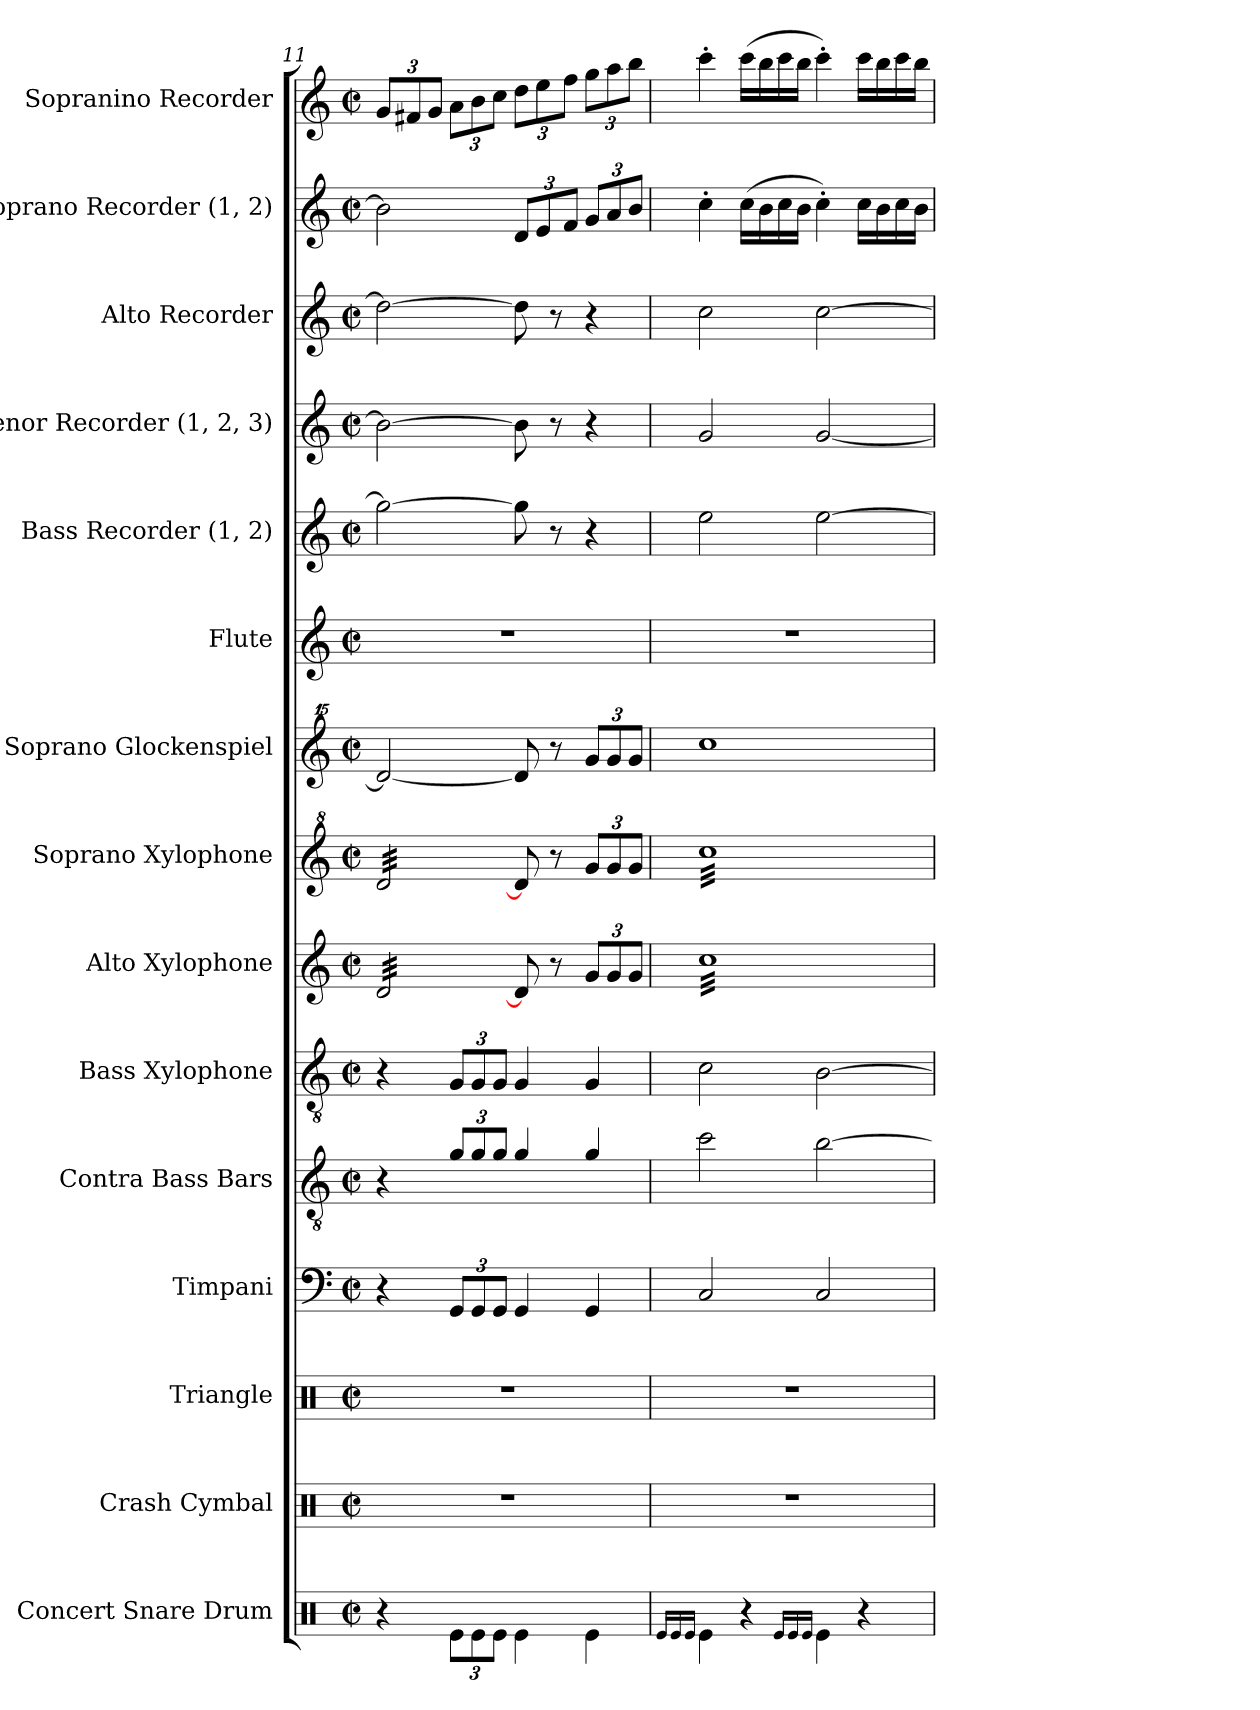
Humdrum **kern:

**kern	**kern	**kern	**kern	**kern	**kern	**kern	**kern	**kern	**kern	**kern	**kern	**kern	**kern	**kern
*part15	*part14	*part13	*part12	*part11	*part10	*part9	*part8	*part7	*part6	*part5	*part4	*part3	*part2	*part1
*staff15	*staff14	*staff13	*staff12	*staff11	*staff10	*staff9	*staff8	*staff7	*staff6	*staff5	*staff4	*staff3	*staff2	*staff1
*I"Concert Snare Drum	*I"Crash Cymbal	*I"Triangle	*I"Timpani	*I"Contra  Bass  Bars	*I"Bass  Xylophone	*I"Alto  Xylophone	*I"Soprano  Xylophone	*I"Soprano  Glockenspiel	*I"Flute	*I"Bass  Recorder (1, 2)	*I"Tenor  Recorder (1, 2, 3)	*I"Alto  Recorder	*I"Soprano  Recorder (1, 2)	*I"Sopranino  Recorder
*I'Con. Sn.	*I'Cr. Cym.	*I'Trgl.	*I'Timp.	*I'CBB	*I'BX	*I'AX	*I'SX	*I'SG	*I'Fl.	*I'B. Rec.	*I'T. Rec.	*I'A. Rec.	*I'S. Rec.	*I'So. R
*clefX	*clefX	*clefX	*clefF4	*clefGv2	*clefGv2	*clefG2	*clefG^2	*clefG^^2	*clefG2	*clefG2	*clefG2	*clefG2	*clefG2	*clefG2
*	*	*	*	*ITrd14c24	*	*	*	*	*	*ITrd7c12	*	*	*ITrd-7c-12	*ITrd-7c-12
*k[]	*k[]	*k[]	*k[]	*k[]	*k[]	*k[]	*k[]	*k[]	*k[]	*k[]	*k[]	*k[]	*k[]	*k[]
*M2/2	*M2/2	*M2/2	*M2/2	*M2/2	*M2/2	*M2/2	*M2/2	*M2/2	*M2/2	*M2/2	*M2/2	*M2/2	*M2/2	*M2/2
*met(c|)	*met(c|)	*met(c|)	*met(c|)	*met(c|)	*met(c|)	*met(c|)	*met(c|)	*met(c|)	*met(c|)	*met(c|)	*met(c|)	*met(c|)	*met(c|)	*met(c|)
*	*	*	*	*	*	*	*	*	*	*	*	*	*	*Xbrackettup
=11	=11	=11	=11	=11	=11	=11	=11	=11	=11	=11	=11	=11	=11	=11
*	*	*	*	*	*	*tremolo	*	*	*	*	*	*	*	*
*	*	*	*	*	*	*	*tremolo	*	*	*	*	*	*	*
4r	1r	1r	4r	4r	4r	32d/LLL	32dd/LLL	2ddd/_	1r	2g\_	2b\_	2dd\_	2bb\]	12gg/L
.	.	.	.	.	.	32d/	32dd/	.	.	.	.	.	.	.
.	.	.	.	.	.	32d/	32dd/	.	.	.	.	.	.	.
.	.	.	.	.	.	.	.	.	.	.	.	.	.	12ff#X/
.	.	.	.	.	.	32d/	32dd/	.	.	.	.	.	.	.
.	.	.	.	.	.	32d/	32dd/	.	.	.	.	.	.	.
.	.	.	.	.	.	32d/	32dd/	.	.	.	.	.	.	.
.	.	.	.	.	.	.	.	.	.	.	.	.	.	12gg/J
.	.	.	.	.	.	32d/	32dd/	.	.	.	.	.	.	.
.	.	.	.	.	.	32d/	32dd/	.	.	.	.	.	.	.
*Xbrackettup	*	*	*Xbrackettup	*Xbrackettup	*Xbrackettup	*	*	*	*	*	*	*	*	*
12Re\L	.	.	12GG/L	12GG/L	12G/L	32d/	32dd/	.	.	.	.	.	.	12aa\L
.	.	.	.	.	.	32d/	32dd/	.	.	.	.	.	.	.
.	.	.	.	.	.	32d/	32dd/	.	.	.	.	.	.	.
12Re\	.	.	12GG/	12GG/	12G/	.	.	.	.	.	.	.	.	12bb\
.	.	.	.	.	.	32d/	32dd/	.	.	.	.	.	.	.
.	.	.	.	.	.	32d/	32dd/	.	.	.	.	.	.	.
.	.	.	.	.	.	32d/	32dd/	.	.	.	.	.	.	.
12Re\J	.	.	12GG/J	12GG/J	12G/J	.	.	.	.	.	.	.	.	12ccc\J
.	.	.	.	.	.	32d/	32dd/	.	.	.	.	.	.	.
.	.	.	.	.	.	32d/JJJ	32dd/JJJ	.	.	.	.	.	.	.
*	*	*	*	*	*	*	*Xtremolo	*	*	*	*	*	*	*
*	*	*	*	*	*	*Xtremolo	*	*	*	*	*	*	*	*
*	*	*	*	*	*	*	*	*	*	*	*	*	*Xbrackettup	*
4Re\	.	.	4GG/	4GG/	4G/	8d/]	8dd/]	8ddd/]	.	8g\]	8b\]	8dd\]	12dd/L	12ddd\L
.	.	.	.	.	.	.	.	.	.	.	.	.	12ee/	12eee\
.	.	.	.	.	.	8r	8r	8r	.	8r	8r	8r	.	.
.	.	.	.	.	.	.	.	.	.	.	.	.	12ff/J	12fff\J
*	*	*	*	*	*	*Xbrackettup	*Xbrackettup	*Xbrackettup	*	*	*	*	*	*
4Re\	.	.	4GG/	4GG/	4G/	12g/L	12gg/L	12ggg/L	.	4r	4r	4r	12gg/L	12ggg\L
.	.	.	.	.	.	12g/	12gg/	12ggg/	.	.	.	.	12aa/	12aaa\
.	.	.	.	.	.	12g/J	12gg/J	12ggg/J	.	.	.	.	12bb/J	12bbb\J
=12	=12	=12	=12	=12	=12	=12	=12	=12	=12	=12	=12	=12	=12	=12
16qRe/LL	.	.	.	.	.	.	.	.	.	.	.	.	.	.
16qRe/	.	.	.	.	.	.	.	.	.	.	.	.	.	.
16qRe/JJ	.	.	.	.	.	.	.	.	.	.	.	.	.	.
*	*	*	*	*	*	*tremolo	*	*	*	*	*	*	*	*
*	*	*	*	*	*	*	*tremolo	*	*	*	*	*	*	*
4Re\	1r	1r	2C/	2C\	2c\	32ccLLL	32cccLLL	1cccc	1r	2e\	2g/	2cc\	4ccc'\	4cccc'\
.	.	.	.	.	.	32cc	32ccc	.	.	.	.	.	.	.
.	.	.	.	.	.	32cc	32ccc	.	.	.	.	.	.	.
.	.	.	.	.	.	32cc	32ccc	.	.	.	.	.	.	.
.	.	.	.	.	.	32cc	32ccc	.	.	.	.	.	.	.
.	.	.	.	.	.	32cc	32ccc	.	.	.	.	.	.	.
.	.	.	.	.	.	32cc	32ccc	.	.	.	.	.	.	.
.	.	.	.	.	.	32cc	32ccc	.	.	.	.	.	.	.
4r	.	.	.	.	.	32cc	32ccc	.	.	.	.	.	(>16ccc\LL	(>16cccc\LL
.	.	.	.	.	.	32cc	32ccc	.	.	.	.	.	.	.
.	.	.	.	.	.	32cc	32ccc	.	.	.	.	.	16bb\	16bbb\
.	.	.	.	.	.	32cc	32ccc	.	.	.	.	.	.	.
.	.	.	.	.	.	32cc	32ccc	.	.	.	.	.	16ccc\	16cccc\
.	.	.	.	.	.	32cc	32ccc	.	.	.	.	.	.	.
.	.	.	.	.	.	32cc	32ccc	.	.	.	.	.	16bb\JJ	16bbb\JJ
.	.	.	.	.	.	32cc	32ccc	.	.	.	.	.	.	.
16qRe/LL	.	.	.	.	.	.	.	.	.	.	.	.	.	.
16qRe/	.	.	.	.	.	.	.	.	.	.	.	.	.	.
16qRe/JJ	.	.	.	.	.	.	.	.	.	.	.	.	.	.
4Re\	.	.	2C/	[2BB\	[2B\	32cc	32ccc	.	.	[2e\	[2g/	[2cc\	4ccc'\)	4cccc'\)
.	.	.	.	.	.	32cc	32ccc	.	.	.	.	.	.	.
.	.	.	.	.	.	32cc	32ccc	.	.	.	.	.	.	.
.	.	.	.	.	.	32cc	32ccc	.	.	.	.	.	.	.
.	.	.	.	.	.	32cc	32ccc	.	.	.	.	.	.	.
.	.	.	.	.	.	32cc	32ccc	.	.	.	.	.	.	.
.	.	.	.	.	.	32cc	32ccc	.	.	.	.	.	.	.
.	.	.	.	.	.	32cc	32ccc	.	.	.	.	.	.	.
4r	.	.	.	.	.	32cc	32ccc	.	.	.	.	.	16ccc\LL	16cccc\LL
.	.	.	.	.	.	32cc	32ccc	.	.	.	.	.	.	.
.	.	.	.	.	.	32cc	32ccc	.	.	.	.	.	16bb\	16bbb\
.	.	.	.	.	.	32cc	32ccc	.	.	.	.	.	.	.
.	.	.	.	.	.	32cc	32ccc	.	.	.	.	.	16ccc\	16cccc\
.	.	.	.	.	.	32cc	32ccc	.	.	.	.	.	.	.
.	.	.	.	.	.	32cc	32ccc	.	.	.	.	.	16bb\JJ	16bbb\JJ
.	.	.	.	.	.	32ccJJJ	32cccJJJ	.	.	.	.	.	.	.
*	*	*	*	*	*	*	*Xtremolo	*	*	*	*	*	*	*
*	*	*	*	*	*	*Xtremolo	*	*	*	*	*	*	*	*
=	=	=	=	=	=	=	=	=	=	=	=	=	=	=
*-	*-	*-	*-	*-	*-	*-	*-	*-	*-	*-	*-	*-	*-	*-
